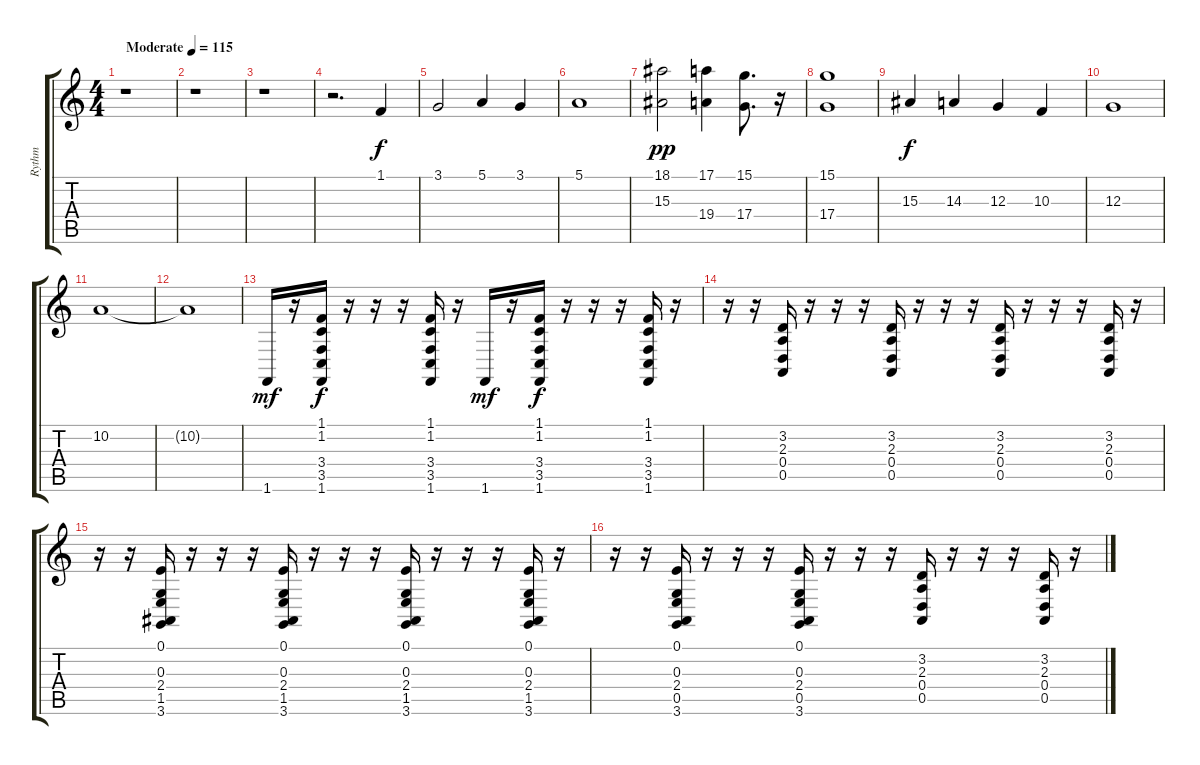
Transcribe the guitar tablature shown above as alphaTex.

\track ("Rythm" "Rythm") {instrument lead3calliope}
\staff {score tabs}
\tuning (E4 B3 G3 D3 A2 E2) {hide}
\ts (4 4)
\tempo (115 "Moderate")
\clef g2
\ks c
r.1{dy f instrument lead3calliope} |
r.1 |
r.1 |
r.2{d} 1.1.4 |
3.1.2 5.1.4 3.1.4 |
5.1.1 |
(18.1 15.3).2{dy pp} (17.1 19.4).4 (15.1 17.4).8{d} r.16 |
(15.1 17.4).1 |
15.3.4{dy f} 14.3.4 12.3.4 10.3.4 |
12.3.1 |
10.2.1 |
10.2{t}.1 |
1.6.16{dy mf} r.16 (1.1 1.2 3.4 3.5 1.6).16{dy f} r.16 r.16 r.16 (1.1 1.2 3.4 3.5 1.6).16 r.16 1.6.16{dy mf} r.16 (1.1 1.2 3.4 3.5 1.6).16{dy f} r.16 r.16 r.16 (1.1 1.2 3.4 3.5 1.6).16 r.16 |
r.16 r.16 (3.2 2.3 0.4 0.5).16 r.16 r.16 r.16 (3.2 2.3 0.4 0.5).16 r.16 r.16 r.16 (3.2 2.3 0.4 0.5).16 r.16 r.16 r.16 (3.2 2.3 0.4 0.5).16 r.16 |
r.16 r.16 (0.1 0.3 2.4 1.5 3.6).16 r.16 r.16 r.16 (0.1 0.3 2.4 1.5 3.6).16 r.16 r.16 r.16 (0.1 0.3 2.4 1.5 3.6).16 r.16 r.16 r.16 (0.1 0.3 2.4 1.5 3.6).16 r.16 |
r.16 r.16 (0.1 0.3 2.4 0.5 3.6).16 r.16 r.16 r.16 (0.1 0.3 2.4 0.5 3.6).16 r.16 r.16 r.16 (3.2 2.3 0.4 0.5).16 r.16 r.16 r.16 (3.2 2.3 0.4 0.5).16 r.16
